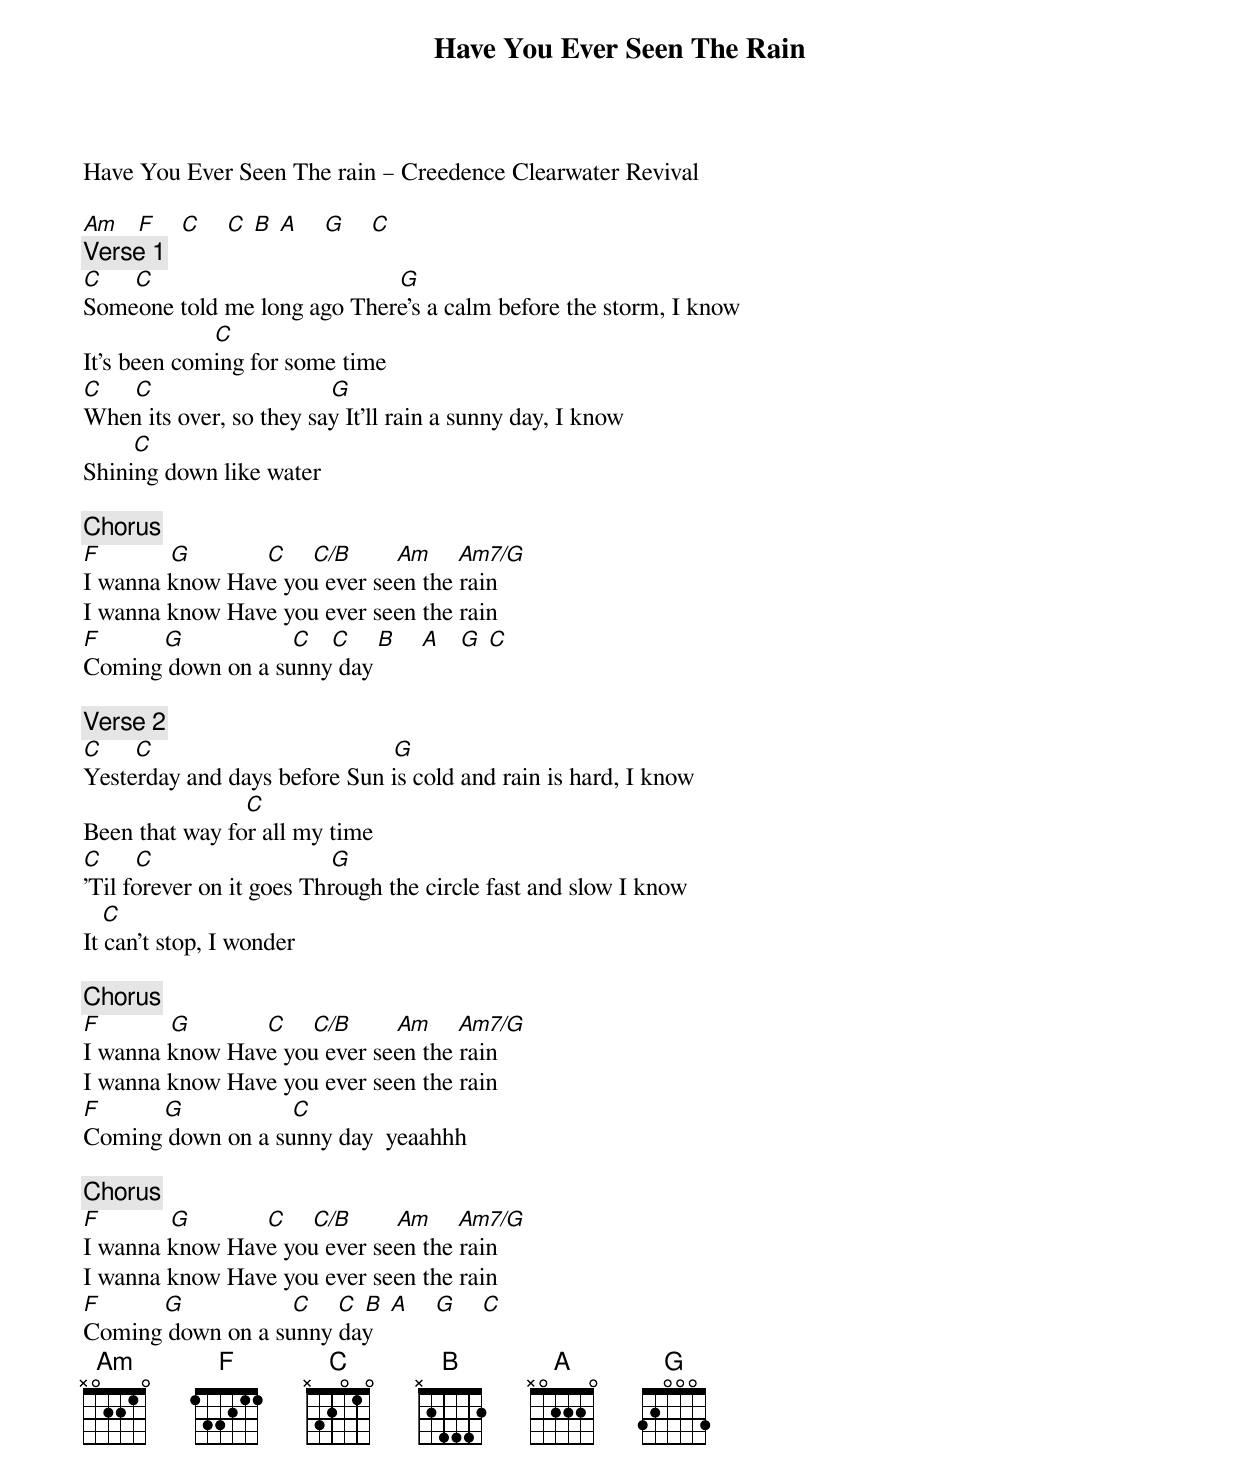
{title: Have You Ever Seen The Rain}
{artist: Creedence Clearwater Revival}
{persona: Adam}
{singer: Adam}
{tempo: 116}
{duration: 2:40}
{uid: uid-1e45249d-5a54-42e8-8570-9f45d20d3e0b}
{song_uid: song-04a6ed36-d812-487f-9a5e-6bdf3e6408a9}



Have You Ever Seen The rain – Creedence Clearwater Revival

[Am]   [F]    [C]    [C] [B] [A]    [G]    [C]
{comment: Verse 1}
[C]					[C]                                   				[G]
Someone told me long ago	There's a calm before the storm, I know
                   		[C]
It's been coming for some time
[C]					[C]                          		[G]
When its over, so they say	It'll rain a sunny day, I know
    				[C]
Shining down like water

{comment: Chorus}
[F]         		[G]		         	[C]    [C/B]      	[Am]    [Am7/G]
I wanna know	Have you ever seen the rain
I wanna know	Have you ever seen the rain
[F]        		[G]               		[C] 		[C]    [B]    [A]   [G]	[C]
Coming down on a sunny day

{comment: Verse 2}
[C]					[C]                                   			[G]
Yesterday and days before	Sun is cold and rain is hard, I know
                    		    [C]
Been that way for all my time
[C]					[C]                          		[G]
'Til forever on it goes	Through the circle fast and slow I know
			[C]
It can't stop, I wonder

{comment: Chorus}
[F]         		[G]		         	[C]    [C/B]      	[Am]    [Am7/G]
I wanna know	Have you ever seen the rain
I wanna know	Have you ever seen the rain
[F]        		[G]               		[C]
Coming down on a sunny day		yeaahhh

{comment: Chorus}
[F]         		[G]		         	[C]    [C/B]      	[Am]    [Am7/G]
I wanna know	Have you ever seen the rain
I wanna know	Have you ever seen the rain
[F]        		[G]               		[C] 			[C] [B] [A]    [G]    [C]
Coming down on a sunny day
